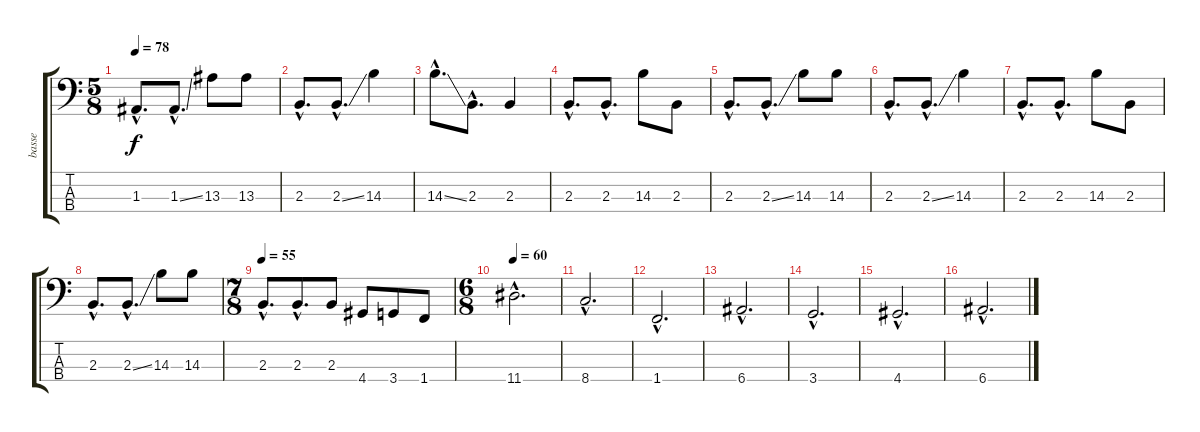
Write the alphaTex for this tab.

\track ("basse" "basse") {instrument electricbassfinger}
\staff {score tabs}
\tuning (G2 D2 A1 E1) {hide}
\ts (5 8)
\tempo 78
\clef f4
\ks c
1.3{hac}.8{d dy f} 1.3{ss hac}.8{d} 13.3.8 13.3.8 |
2.3{hac}.8{d} 2.3{ss hac}.8{d} 14.3.4 |
14.3{ss hac}.8{d} 2.3{hac}.8{d} 2.3.4 |
2.3{hac}.8{d} 2.3{hac}.8{d} 14.3.8 2.3.8 |
2.3{hac}.8{d} 2.3{ss hac}.8{d} 14.3.8 14.3.8 |
2.3{hac}.8{d} 2.3{ss hac}.8{d} 14.3.4 |
2.3{hac}.8{d} 2.3{hac}.8{d} 14.3.8 2.3.8 |
2.3{hac}.8{d} 2.3{ss hac}.8{d} 14.3.8 14.3.8 |
\ts (7 8)
\tempo 55
2.3{hac}.8{d} 2.3{hac}.8{d} 2.3.8 4.4.8 3.4.8 1.4.8 |
\ts (6 8)
\tempo 60
11.4{hac}.2{d} |
8.4{hac}.2{d} |
1.4{hac}.2{d} |
6.4{hac}.2{d} |
3.4{hac}.2{d} |
4.4{hac}.2{d} |
6.4{hac}.2{d}
